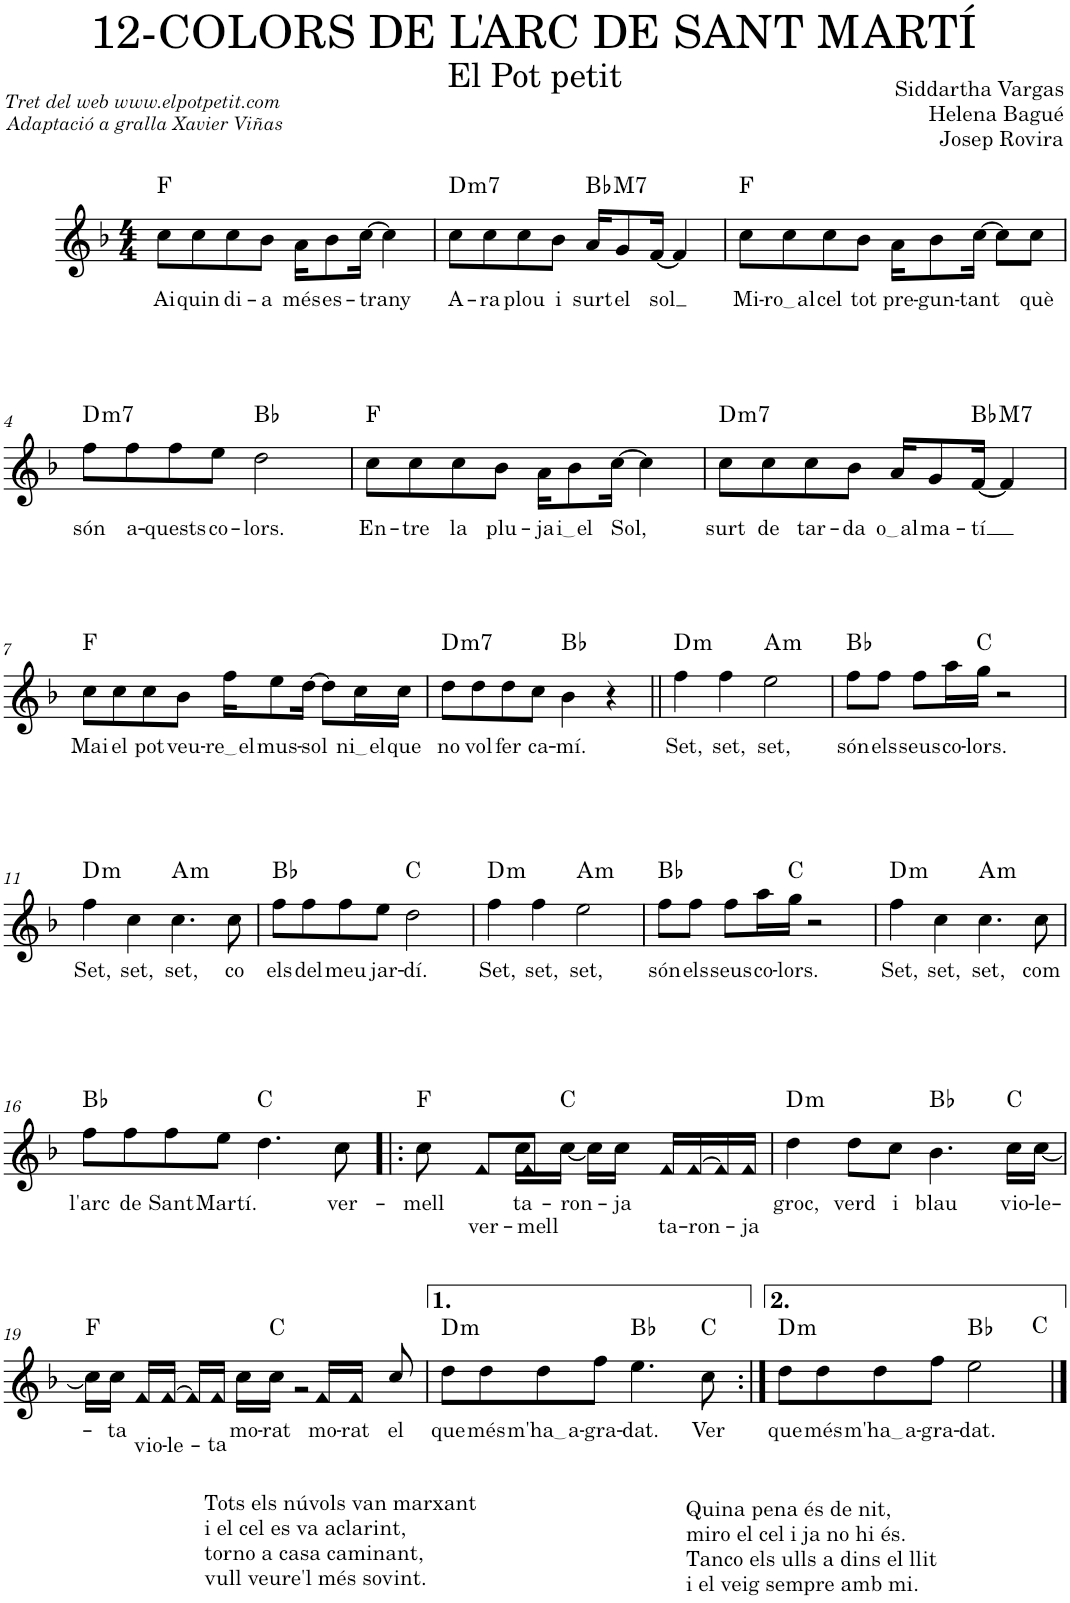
**kern	**text	**harte
*part1	*part1	*part1
*staff1	*staff1	*
*I"Oboè	*	*
*I'Ob.	*	*
*clefG2	*	*
*k[b-]	*	*
*M4/4	*	*
=1	=1	=1
!	!LO:LY:b	!
8cc\L	Ai	F:maj
!	!LO:LY:b	!
8cc\	quin	.
!	!LO:LY:b	!
8cc\	di-	.
!	!LO:LY:b	!
8b-\J	-a	.
!	!LO:LY:b	!
16a\KL	més	.
!	!LO:LY:b	!
8b-\	es-	.
!	!LO:LY:b	!
[16cc\Jk	-trany	.
4cc\]	.	.
=2	=2	=2
!	!LO:LY:b	!LO:H:kt=m7
8cc\L	A-	D:min7
!	!LO:LY:b	!
8cc\	-ra	.
!	!LO:LY:b	!
8cc\	plou	.
!	!LO:LY:b	!
8b-\J	i	.
!	!LO:LY:b	!LO:H:kt=M7
16a/KL	surt	Bb:maj7
!	!LO:LY:b	!
8g/	el	.
!	!LO:LY:b	!
[16f/Jk	sol	.
4f/]	.	.
=3	=3	=3
!	!LO:LY:b	!
8cc\L	Mi-	F:maj
!	!LO:LY:b	!
8cc\	ro al	.
!	!LO:LY:b	!
8cc\	cel	.
!	!LO:LY:b	!
8b-\J	tot	.
!	!LO:LY:b	!
16a\KL	pre-	.
!	!LO:LY:b	!
8b-\	-gun-	.
!	!LO:LY:b	!
[16cc\Jk	-tant	.
8cc\L]	.	.
!	!LO:LY:b	!
8cc\J	què	.
!!LO:LB:g=z
=4	=4	=4
!	!LO:LY:b	!LO:H:kt=m7
8ff\L	són	D:min7
!	!LO:LY:b	!
8ff\	a-	.
!	!LO:LY:b	!
8ff\	-quests	.
!	!LO:LY:b	!
8ee\J	co-	.
!	!LO:LY:b	!
2dd\	-lors.	Bb:maj
=5	=5	=5
!	!LO:LY:b	!
8cc\L	En-	F:maj
!	!LO:LY:b	!
8cc\	-tre	.
!	!LO:LY:b	!
8cc\	la	.
!	!LO:LY:b	!
8b-\J	plu-	.
!	!LO:LY:b	!
16a\KL	-ja	.
!	!LO:LY:b	!
8b-\	i el	.
!	!LO:LY:b	!
[16cc\Jk	Sol,	.
4cc\]	.	.
=6	=6	=6
!	!LO:LY:b	!LO:H:kt=m7
8cc\L	surt	D:min7
!	!LO:LY:b	!
8cc\	de	.
!	!LO:LY:b	!
8cc\	tar-	.
!	!LO:LY:b	!
8b-\J	-da	.
!	!LO:LY:b	!
16a/KL	o al	.
!	!LO:LY:b	!
8g/	ma-	.
!	!LO:LY:b	!LO:H:kt=M7
[16f/Jk	-tí	Bb:maj7
4f/]	.	.
!!LO:LB:g=z
=7	=7	=7
!	!LO:LY:b	!
8cc\L	Mai	F:maj
!	!LO:LY:b	!
8cc\	el	.
!	!LO:LY:b	!
8cc\	pot	.
!	!LO:LY:b	!
8b-\J	veu-	.
!	!LO:LY:b	!
16ff\KL	re el	.
!	!LO:LY:b	!
8ee\	mus-	.
!	!LO:LY:b	!
[16dd\Jk	-sol	.
8dd\L]	.	.
!	!LO:LY:b	!
16cc\L	ni el	.
!	!LO:LY:b	!
16cc\JJ	que	.
=8	=8	=8
!	!LO:LY:b	!LO:H:kt=m7
8dd\L	no	D:min7
!	!LO:LY:b	!
8dd\	vol	.
!	!LO:LY:b	!
8dd\	fer	.
!	!LO:LY:b	!
8cc\J	ca-	.
!	!LO:LY:b	!
4b-\	-mí.	Bb:maj
4r	.	.
=9||	=9||	=9||
!	!LO:LY:b	!LO:H:kt=m
4ff\	Set,	D:min
!	!LO:LY:b	!
4ff\	set,	.
!	!LO:LY:b	!LO:H:kt=m
2ee\	set,	A:min
=10	=10	=10
!	!LO:LY:b	!
8ff\L	són	Bb:maj
!	!LO:LY:b	!
8ff\J	els	.
!	!LO:LY:b	!
8ff\L	seus	.
!	!LO:LY:b	!
16aa\L	co-	.
!	!LO:LY:b	!
16gg\JJ	-lors.	C:maj
2r	.	.
!!LO:LB:g=z
=11	=11	=11
!	!LO:LY:b	!LO:H:kt=m
4ff\	Set,	D:min
!	!LO:LY:b	!
4cc\	set,	.
!	!LO:LY:b	!LO:H:kt=m
4.cc\	set,	A:min
!	!LO:LY:b	!
8cc\	co	.
=12	=12	=12
!	!LO:LY:b	!
8ff\L	els	Bb:maj
!	!LO:LY:b	!
8ff\	del	.
!	!LO:LY:b	!
8ff\	meu	.
!	!LO:LY:b	!
8ee\J	jar-	.
!	!LO:LY:b	!
2dd\	-dí.	C:maj
=13	=13	=13
!	!LO:LY:b	!LO:H:kt=m
4ff\	Set,	D:min
!	!LO:LY:b	!
4ff\	set,	.
!	!LO:LY:b	!LO:H:kt=m
2ee\	set,	A:min
=14	=14	=14
!	!LO:LY:b	!
8ff\L	són	Bb:maj
!	!LO:LY:b	!
8ff\J	els	.
!	!LO:LY:b	!
8ff\L	seus	.
!	!LO:LY:b	!
16aa\L	co-	.
!	!LO:LY:b	!
16gg\JJ	-lors.	C:maj
2r	.	.
=15	=15	=15
!	!LO:LY:b	!LO:H:kt=m
4ff\	Set,	D:min
!	!LO:LY:b	!
4cc\	set,	.
!	!LO:LY:b	!LO:H:kt=m
4.cc\	set,	A:min
!	!LO:LY:b	!
8cc\	com	.
!!LO:LB:g=z
=16	=16	=16
!	!LO:LY:b	!
*^	*	*
8ff\L	2ryy	l'arc	Bb:maj
!	!	!LO:LY:b	!
8ff\	.	de	.
!	!	!LO:LY:b	!
8ff\	.	Sant	.
!	!	!LO:LY:b	!
8ee\J	.	Martí.	.
4.dd\	4.ryy	.	C:maj
!	!	!LO:LY:b	!
8ryy	8cc\	ver-	.
=17!|:	=17!|:	=17!|:	=17!|:
!	!	!LO:LY:b	!
*	*^	*	*
4ryy	8cc\	8ryy	-mell	F:maj
.	8ryy	8ryy	.	.
!	!	!	!LO:LY:b	!
8ryy	8ryy	8f/L	ver-	.
!	!	!	!LO:LY:b	!
!	!	!	!LO:LY:b	!
8ryy	16cc\LL	8f/J	-mell	.
!	!	!	!LO:LY:b	!
.	[16cc\JJ	.	-ron-	C:maj
2ryy	16cc\LL]	8ryy	.	.
!	!	!	!LO:LY:b	!
.	16cc\JJ	.	-ja	.
.	8ryy	8ryy	.	.
!	!	!	!LO:LY:b	!
.	4ryy	16f/LL	ta-	.
!	!	!	!LO:LY:b	!
.	.	[16f/	-ron-	.
.	.	16f/]	.	.
!	!	!	!LO:LY:b	!
.	.	16f/JJ	-ja	.
=18	=18	=18	=18	=18
!	!	!	!LO:LY:b	!LO:H:kt=m
*	*v	*v	*	*
4dd\	2ryy	groc,	D:min
!	!	!LO:LY:b	!
8dd\L	.	verd	.
!	!	!LO:LY:b	!
8cc\J	.	i	.
!	!	!LO:LY:b	!
4.b-\	4.ryy	blau	Bb:maj
!	!	!LO:LY:b	!
8ryy	16cc\LL	vio-	C:maj
!	!	!LO:LY:b	!
.	[16cc\JJ	-le-	.
!!LO:LB:g=z	!!
=19	=19	=19	=19
*	*^	*	*
2ryy	16cc\LL]	8ryy	.	F:maj
!	!	!	!LO:LY:b	!
.	16cc\JJ	.	-ta	.
!	!	!	!LO:LY:b	!
.	8ryy	16f/LL	vio-	.
!	!	!	!LO:LY:b	!
.	.	[16f/JJ	-le-	.
.	8ryy	16f/LL]	.	.
!	!	!	!LO:LY:b	!
.	.	16f/JJ	-ta	.
!	!	!	!LO:LY:b	!
.	16cc\LL	8ryy	mo-	.
!	!	!	!LO:LY:b	!
.	16cc\JJ	.	-rat	C:maj
4ryy	2r	8ryy	.	.
!	!	!	!LO:LY:b	!
.	.	16f/LL	mo-	.
!	!	!	!LO:LY:b	!
.	.	16f/JJ	-rat	.
8ryy	.	4ryy	.	.
!	!	!	!LO:LY:b	!
8cc/	.	.	el	.
*v	*v	*v	*	*
=20	=20	=20
!	!LO:LY:b	!LO:H:kt=m
*^	*	*
8dd\L	2ryy	que	D:min
!	!	!LO:LY:b	!
8dd\	.	més	.
!	!	!LO:LY:b	!
8dd\	.	m'ha a	.
!	!	!LO:LY:b	!
8ff\J	.	-gra-	.
!	!	!LO:LY:b	!
4.ee\	4.ryy	-dat.	Bb:maj
!	!	!LO:LY:b	!
8ryy	8cc\	Ver	C:maj
=21:|!	=21:|!	=21:|!	=21:|!
!	!	!LO:LY:b	!LO:H:kt=m
*v	*v	*	*
8dd\L	que	D:min
!	!LO:LY:b	!
8dd\	més	.
!	!LO:LY:b	!
8dd\	m'ha a	.
!	!LO:LY:b	!
8ff\J	-gra-	.
!	!LO:LY:b	!
2ee\	-dat.	Bb:maj C:maj
==	==	==
*-	*-	*-
